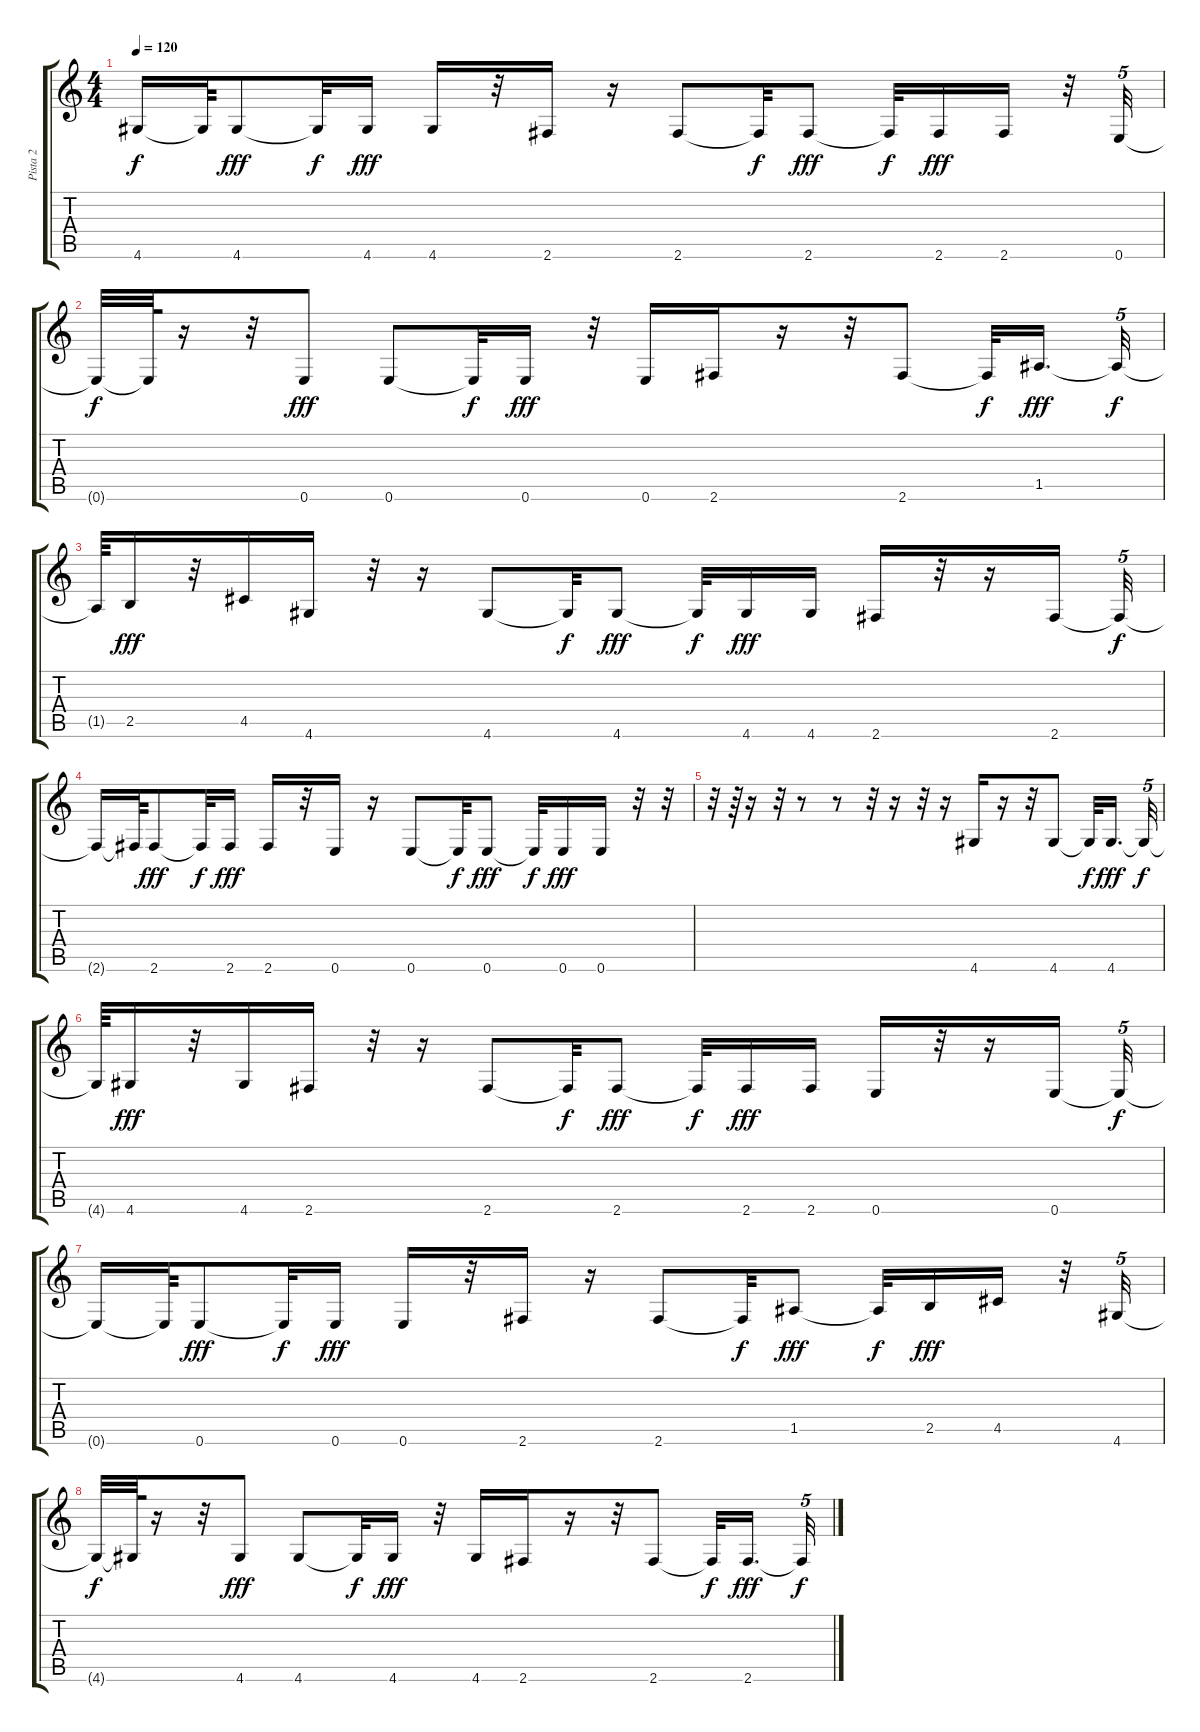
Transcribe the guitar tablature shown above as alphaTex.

\track ("Pista 2" "Pista 2") {instrument synthbass2}
\staff {score tabs}
\tuning (E4 B3 G3 D3 A2 E2) {hide}
\ts (4 4)
\tempo 120
\clef g2
\ks c
4.6{t}.16{dy f} 4.6{t}.64 4.6.8{dy fff} 4.6{t}.32{dy f} 4.6.16{dy fff} 4.6.16 r.32 2.6.16 r.16 2.6.8 2.6{t}.32{dy f} 2.6.8{dy fff} 2.6{t}.32{dy f} 2.6.16{dy fff} 2.6.16 r.32 0.6.32{tu (5 4)} |
0.6{t}.32{dy f} 0.6{t}.64 r.16 r.32 0.6.8{dy fff} 0.6.8 0.6{t}.32{dy f} 0.6.16{dy fff} r.32 0.6.16 2.6.16 r.16 r.32 2.6.8 2.6{t}.32{dy f} 1.5.16{d dy fff} 1.5{t}.32{tu (5 4) dy f} |
1.5{t}.64 2.5.16{dy fff} r.32 4.5.16 4.6.16 r.32 r.16 4.6.8 4.6{t}.32{dy f} 4.6.8{dy fff} 4.6{t}.32{dy f} 4.6.16{dy fff} 4.6.16 2.6.16 r.32 r.16 2.6.16 2.6{t}.32{tu (5 4) dy f} |
2.6{t}.16 2.6{t}.64 2.6.8{dy fff} 2.6{t}.32{dy f} 2.6.16{dy fff} 2.6.16 r.32 0.6.16 r.16 0.6.8 0.6{t}.32{dy f} 0.6.8{dy fff} 0.6{t}.32{dy f} 0.6.16{dy fff} 0.6.16 r.32 r.32{tu (5 4)} |
r.32 r.64 r.16 r.32 r.8 r.8 r.32 r.16 r.32 r.16 4.6.16 r.16 r.32 4.6.8 4.6{t}.32{dy f} 4.6.16{d dy fff} 4.6{t}.32{tu (5 4) dy f} |
4.6{t}.64 4.6.16{dy fff} r.32 4.6.16 2.6.16 r.32 r.16 2.6.8 2.6{t}.32{dy f} 2.6.8{dy fff} 2.6{t}.32{dy f} 2.6.16{dy fff} 2.6.16 0.6.16 r.32 r.16 0.6.16 0.6{t}.32{tu (5 4) dy f} |
0.6{t}.16 0.6{t}.64 0.6.8{dy fff} 0.6{t}.32{dy f} 0.6.16{dy fff} 0.6.16 r.32 2.6.16 r.16 2.6.8 2.6{t}.32{dy f} 1.5.8{dy fff} 1.5{t}.32{dy f} 2.5.16{dy fff} 4.5.16 r.32 4.6.32{tu (5 4)} |
4.6{t}.32{dy f} 4.6{t}.64 r.16 r.32 4.6.8{dy fff} 4.6.8 4.6{t}.32{dy f} 4.6.16{dy fff} r.32 4.6.16 2.6.16 r.16 r.32 2.6.8 2.6{t}.32{dy f} 2.6.16{d dy fff} 2.6{t}.32{tu (5 4) dy f}
